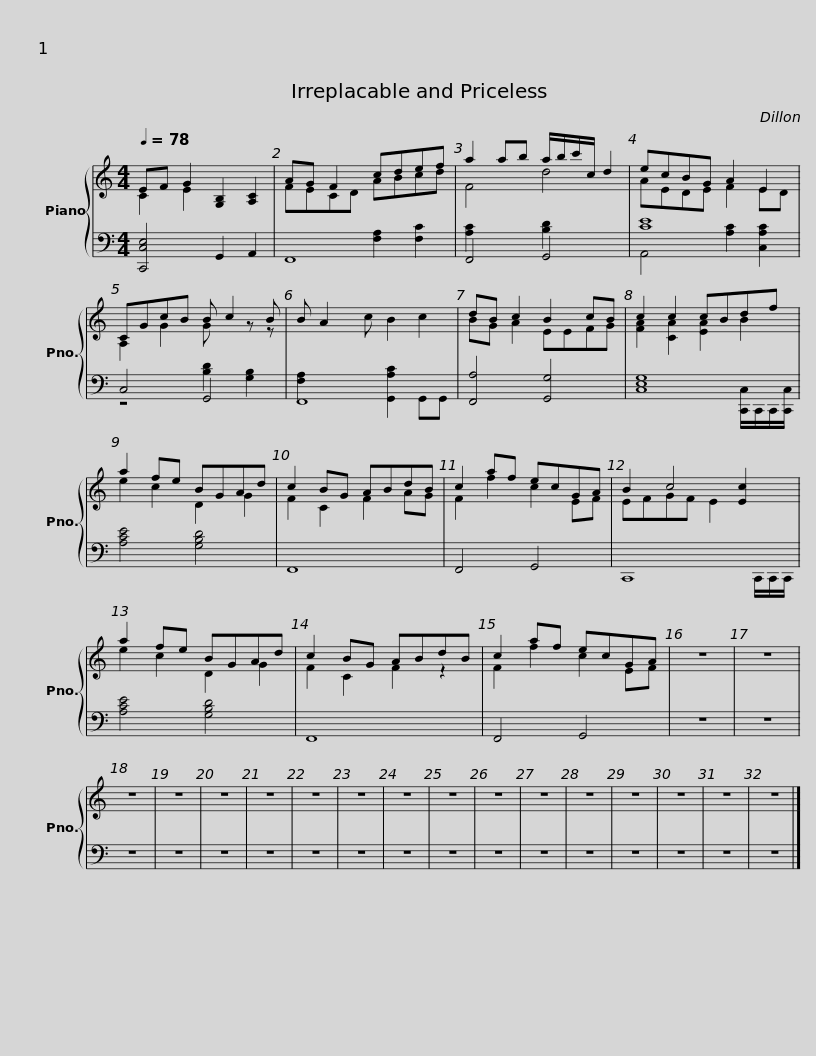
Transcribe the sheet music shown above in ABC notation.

X:1
%%score { ( 1 2 ) | ( 3 4 ) }
L:1/8
Q:1/4=78
M:4/4
I:linebreak $
K:C
V:1 treble
V:2 treble
V:3 bass
V:4 bass
V:1
 EF G2 [G,B,]2 [A,C]2 | AG F2 cdef | a2 ab a/b/c'/c/ d2 | ecBG A2 E2 | CGcB B c2 B |$ %5
 B A2 c B2 c2 | dB c2 B2 cB | c2 c2 cBdf | a2 fe BGAd | c2 BG ABdB | %10
 c2 af ecGA |$ B2 c4 [Ec]2 | a2 fe BGAd | c2 BG ABdB | c2 af ecGA | %15
 z8 | z8 | z8 | z8 | z8 |$ %20
 z8 | z8 | z8 | z8 | z8 | %25
 z8 | z8 | z8 | z8 | z8 | %30
 z8 | z8 |] %32
V:2
 C2 E2 x4 | FECD ABcd | F4 d4 | AEDE F2 ED | A,2 G2 G x z z |$ %5
 x8 | BG A2 EEFG | [FA]2 [CA]2 [EA]2 B2 | e2 c2 D2 G2 | F2 C2 F2 AG | %10
 F2 f2 c2 EF |$ EFGF E2 x2 | e2 c2 D2 G2 | F2 C2 F2 z2 | F2 f2 c2 EF | %15
 x8 | x8 | x8 | x8 | x8 |$ %20
 x8 | x8 | x8 | x8 | x8 | %25
 x8 | x8 | x8 | x8 | x8 | %30
 x8 | x8 |] %32
V:3
 [C,,C,E,]4 G,,2 A,,2 | F,,8 | F,,4 G,,4 | [CE]8 | C,4 G,,4 |$ %5
 F,,8 | [F,,A,]4 [G,,G,]4 | [C,E,G,]8 | [A,CE]4 [G,B,D]4 | F,,8 | %10
 F,,4 G,,4 |$ C,,8 | [A,CE]4 [G,B,D]4 | F,,8 | F,,4 G,,4 | %15
 z8 | z8 | z8 | z8 | z8 |$ %20
 z8 | z8 | z8 | z8 | z8 | %25
 z8 | z8 | z8 | z8 | z8 | %30
 z8 | z8 |] %32
V:4
 x8 | x4 [F,A,]2 [F,C]2 | [A,C]2 x2 [B,D]2 x2 | A,,4 [A,C]2 [C,A,C]2 | z4 [B,D]2 [G,B,]2 |$ %5
 [F,A,]2 x2 [G,,A,C]2 G,,G,, | x8 | x6 [C,,C,]/C,,/C,,/[C,,C,]/ | x8 | x8 | %10
 x8 |$ x13/2 C,,/C,,/C,,/ | x8 | x8 | x8 | %15
 x8 | x8 | x8 | x8 | x8 |$ %20
 x8 | x8 | x8 | x8 | x8 | %25
 x8 | x8 | x8 | x8 | x8 | %30
 x8 | x8 |] %32
